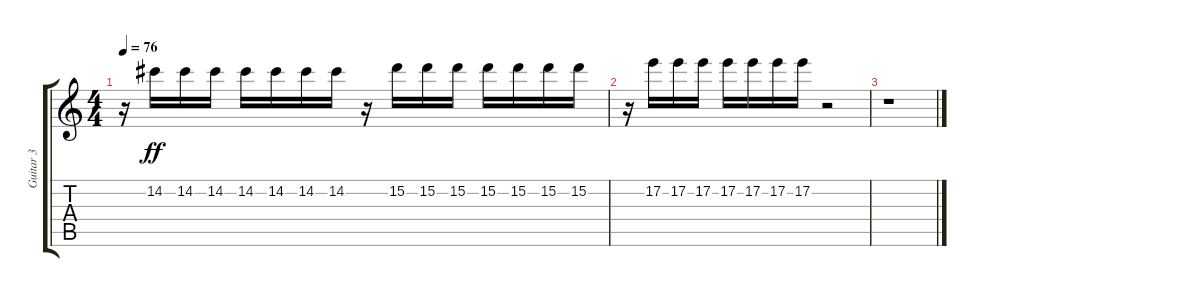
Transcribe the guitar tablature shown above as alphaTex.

\track ("Guitar 3" "Guitar 3") {instrument distortionguitar}
\staff {score tabs}
\tuning (E4 B3 G3 D3 A2 E2) {hide}
\ts (4 4)
\tempo 76
\clef g2
\ks c
r.16{dy ff} 14.2.16 14.2.16 14.2.16 14.2.16 14.2.16 14.2.16 14.2.16 r.16 15.2.16 15.2.16 15.2.16 15.2.16 15.2.16 15.2.16 15.2.16 |
r.16 17.2.16 17.2.16 17.2.16 17.2.16 17.2.16 17.2.16 17.2.16 r.2 |
r.1
